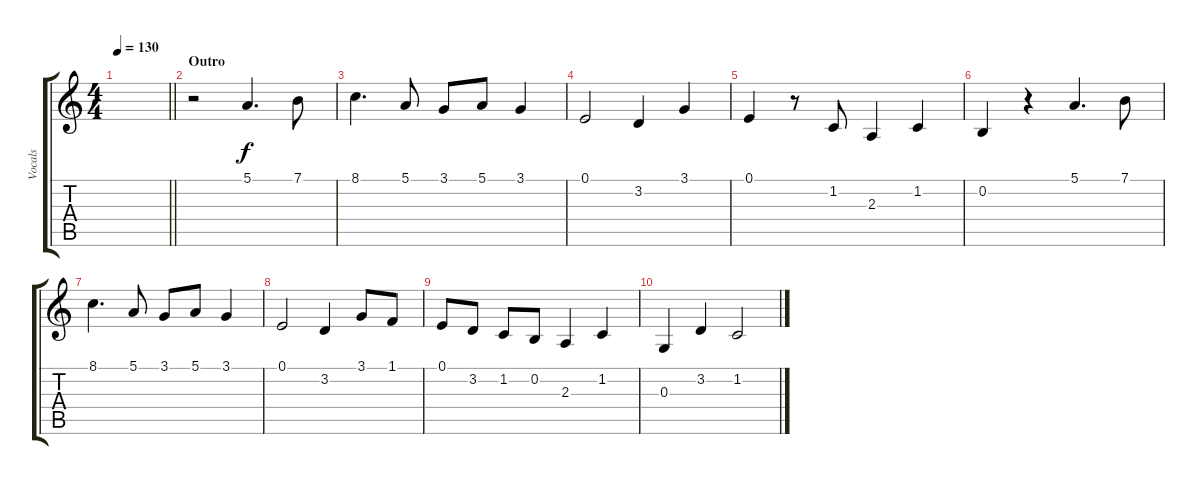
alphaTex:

\track ("Vocals" "Vocals") {instrument viola}
\staff {score tabs}
\tuning (E4 B3 G3 D3 A2 E2) {hide}
\ts (4 4)
\tempo 130
\clef g2
\barLineRight lightlight
\ks c
|
\section ("" "Outro")
r.2 5.1.4{d} 7.1.8 |
8.1.4{d} 5.1.8 3.1.8 5.1.8 3.1.4 |
0.1.2 3.2.4 3.1.4 |
0.1.4 r.8 1.2.8 2.3.4 1.2.4 |
0.2.4 r.4 5.1.4{d} 7.1.8 |
8.1.4{d} 5.1.8 3.1.8 5.1.8 3.1.4 |
0.1.2 3.2.4 3.1.8 1.1.8 |
0.1.8 3.2.8 1.2.8 0.2.8 2.3.4 1.2.4 |
0.3.4 3.2.4 1.2.2
